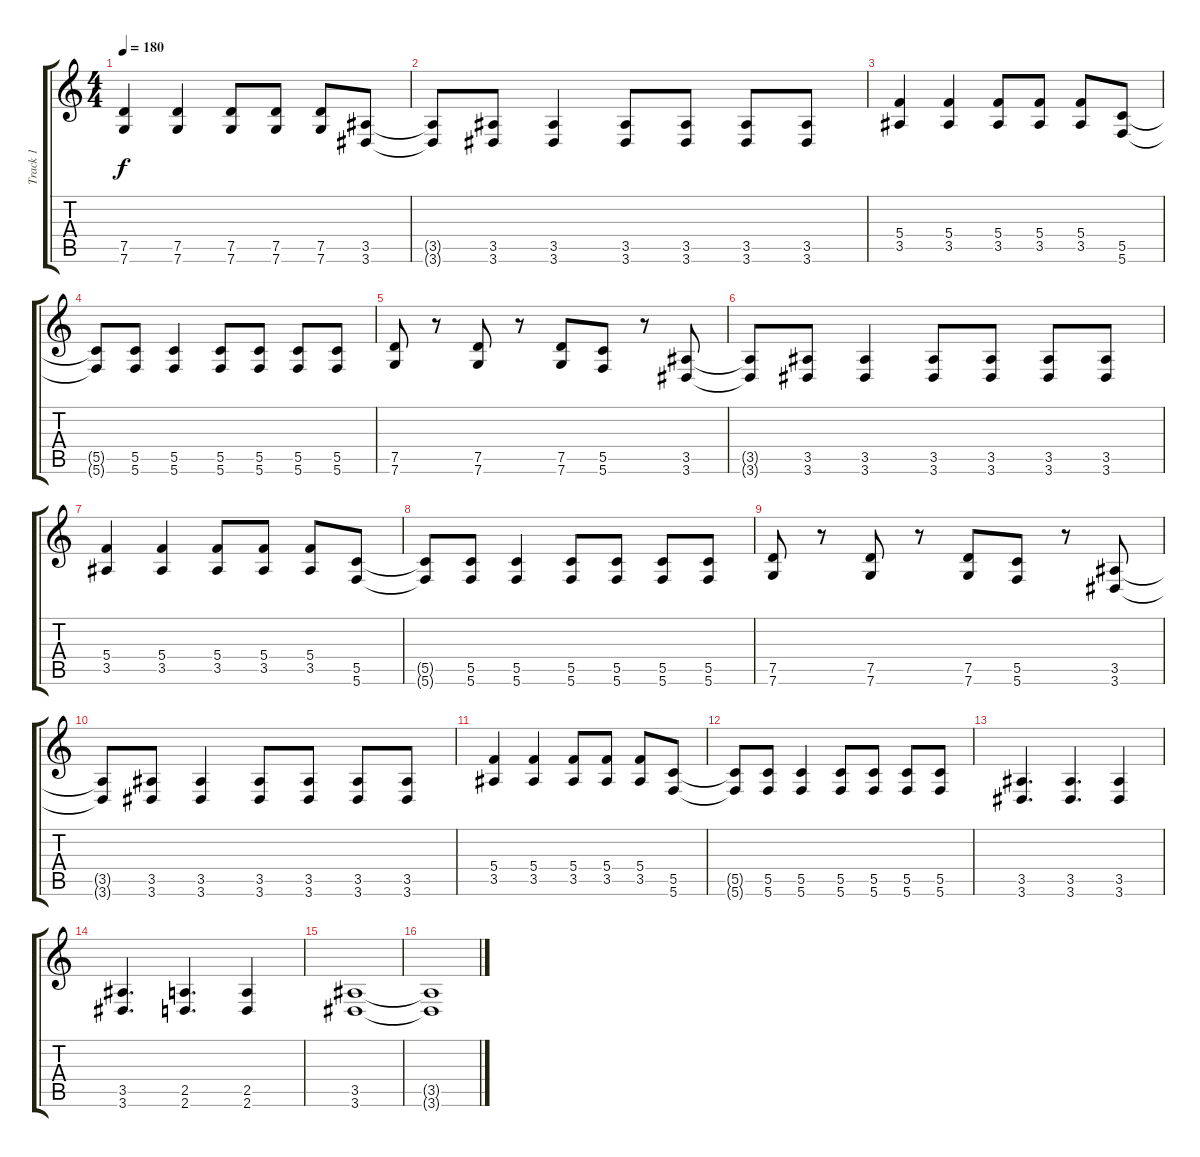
\track ("Track 1" "Track 1") {instrument distortionguitar}
\staff {score tabs}
\tuning (D4 A3 F3 C3 G2 C2) {hide}
\ts (4 4)
\tempo 180
\clef g2
\ks c
(7.5 7.6).4{dy f} (7.5 7.6).4 (7.5 7.6).8 (7.5 7.6).8 (7.5 7.6).8 (3.5 3.6).8 |
(3.5{t} 3.6{t}).8 (3.5 3.6).8 (3.5 3.6).4 (3.5 3.6).8 (3.5 3.6).8 (3.5 3.6).8 (3.5 3.6).8 |
(5.4 3.5).4 (5.4 3.5).4 (5.4 3.5).8 (5.4 3.5).8 (5.4 3.5).8 (5.5 5.6).8 |
(5.5{t} 5.6{t}).8 (5.5 5.6).8 (5.5 5.6).4 (5.5 5.6).8 (5.5 5.6).8 (5.5 5.6).8 (5.5 5.6).8 |
(7.5 7.6).8 r.8 (7.5 7.6).8 r.8 (7.5 7.6).8 (5.5 5.6).8 r.8 (3.5 3.6).8 |
(3.5{t} 3.6{t}).8 (3.5 3.6).8 (3.5 3.6).4 (3.5 3.6).8 (3.5 3.6).8 (3.5 3.6).8 (3.5 3.6).8 |
(5.4 3.5).4 (5.4 3.5).4 (5.4 3.5).8 (5.4 3.5).8 (5.4 3.5).8 (5.5 5.6).8 |
(5.5{t} 5.6{t}).8 (5.5 5.6).8 (5.5 5.6).4 (5.5 5.6).8 (5.5 5.6).8 (5.5 5.6).8 (5.5 5.6).8 |
(7.5 7.6).8 r.8 (7.5 7.6).8 r.8 (7.5 7.6).8 (5.5 5.6).8 r.8 (3.5 3.6).8 |
(3.5{t} 3.6{t}).8 (3.5 3.6).8 (3.5 3.6).4 (3.5 3.6).8 (3.5 3.6).8 (3.5 3.6).8 (3.5 3.6).8 |
(5.4 3.5).4 (5.4 3.5).4 (5.4 3.5).8 (5.4 3.5).8 (5.4 3.5).8 (5.5 5.6).8 |
(5.5{t} 5.6{t}).8 (5.5 5.6).8 (5.5 5.6).4 (5.5 5.6).8 (5.5 5.6).8 (5.5 5.6).8 (5.5 5.6).8 |
(3.5 3.6).4{d} (3.5 3.6).4{d} (3.5 3.6).4 |
(3.5 3.6).4{d} (2.5 2.6).4{d} (2.5 2.6).4 |
(3.5 3.6).1 |
(3.5{t} 3.6{t}).1
